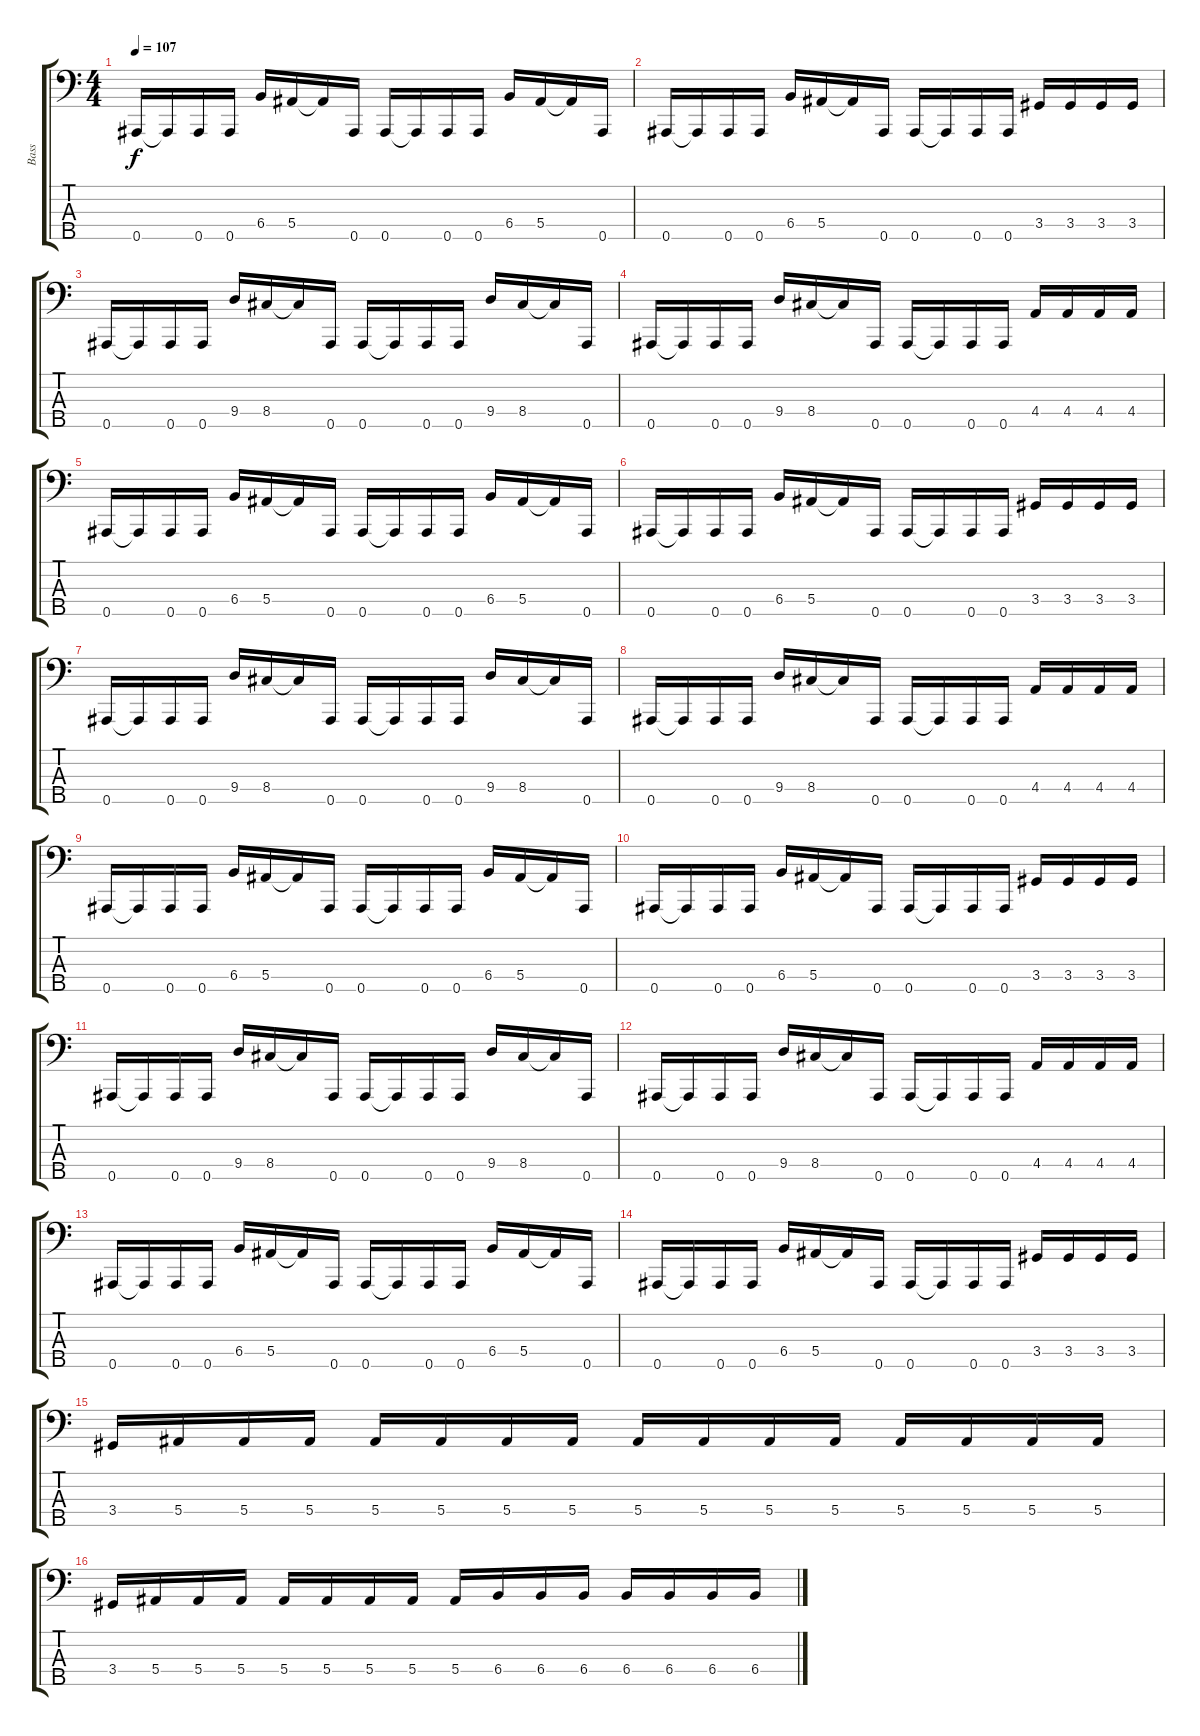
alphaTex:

\track ("Bass" "Bass") {instrument electricbasspick}
\staff {score tabs}
\tuning (G2 Eb2 Bb1 F1 Bb0) {hide}
\ts (4 4)
\tempo 107
\clef f4
\ks c
0.5.16{dy f} 0.5{t}.16 0.5.16 0.5.16 6.4.16 5.4.16 5.4{t}.16 0.5.16 0.5.16 0.5{t}.16 0.5.16 0.5.16 6.4.16 5.4.16 5.4{t}.16 0.5.16 |
0.5.16 0.5{t}.16 0.5.16 0.5.16 6.4.16 5.4.16 5.4{t}.16 0.5.16 0.5.16 0.5{t}.16 0.5.16 0.5.16 3.4.16 3.4.16 3.4.16 3.4.16 |
0.5.16 0.5{t}.16 0.5.16 0.5.16 9.4.16 8.4.16 8.4{t}.16 0.5.16 0.5.16 0.5{t}.16 0.5.16 0.5.16 9.4.16 8.4.16 8.4{t}.16 0.5.16 |
0.5.16 0.5{t}.16 0.5.16 0.5.16 9.4.16 8.4.16 8.4{t}.16 0.5.16 0.5.16 0.5{t}.16 0.5.16 0.5.16 4.4.16 4.4.16 4.4.16 4.4.16 |
0.5.16 0.5{t}.16 0.5.16 0.5.16 6.4.16 5.4.16 5.4{t}.16 0.5.16 0.5.16 0.5{t}.16 0.5.16 0.5.16 6.4.16 5.4.16 5.4{t}.16 0.5.16 |
0.5.16 0.5{t}.16 0.5.16 0.5.16 6.4.16 5.4.16 5.4{t}.16 0.5.16 0.5.16 0.5{t}.16 0.5.16 0.5.16 3.4.16 3.4.16 3.4.16 3.4.16 |
0.5.16 0.5{t}.16 0.5.16 0.5.16 9.4.16 8.4.16 8.4{t}.16 0.5.16 0.5.16 0.5{t}.16 0.5.16 0.5.16 9.4.16 8.4.16 8.4{t}.16 0.5.16 |
0.5.16 0.5{t}.16 0.5.16 0.5.16 9.4.16 8.4.16 8.4{t}.16 0.5.16 0.5.16 0.5{t}.16 0.5.16 0.5.16 4.4.16 4.4.16 4.4.16 4.4.16 |
0.5.16 0.5{t}.16 0.5.16 0.5.16 6.4.16 5.4.16 5.4{t}.16 0.5.16 0.5.16 0.5{t}.16 0.5.16 0.5.16 6.4.16 5.4.16 5.4{t}.16 0.5.16 |
0.5.16 0.5{t}.16 0.5.16 0.5.16 6.4.16 5.4.16 5.4{t}.16 0.5.16 0.5.16 0.5{t}.16 0.5.16 0.5.16 3.4.16 3.4.16 3.4.16 3.4.16 |
0.5.16 0.5{t}.16 0.5.16 0.5.16 9.4.16 8.4.16 8.4{t}.16 0.5.16 0.5.16 0.5{t}.16 0.5.16 0.5.16 9.4.16 8.4.16 8.4{t}.16 0.5.16 |
0.5.16 0.5{t}.16 0.5.16 0.5.16 9.4.16 8.4.16 8.4{t}.16 0.5.16 0.5.16 0.5{t}.16 0.5.16 0.5.16 4.4.16 4.4.16 4.4.16 4.4.16 |
0.5.16 0.5{t}.16 0.5.16 0.5.16 6.4.16 5.4.16 5.4{t}.16 0.5.16 0.5.16 0.5{t}.16 0.5.16 0.5.16 6.4.16 5.4.16 5.4{t}.16 0.5.16 |
0.5.16 0.5{t}.16 0.5.16 0.5.16 6.4.16 5.4.16 5.4{t}.16 0.5.16 0.5.16 0.5{t}.16 0.5.16 0.5.16 3.4.16 3.4.16 3.4.16 3.4.16 |
3.4.16 5.4.16 5.4.16 5.4.16 5.4.16 5.4.16 5.4.16 5.4.16 5.4.16 5.4.16 5.4.16 5.4.16 5.4.16 5.4.16 5.4.16 5.4.16 |
3.4.16 5.4.16 5.4.16 5.4.16 5.4.16 5.4.16 5.4.16 5.4.16 5.4.16 6.4.16 6.4.16 6.4.16 6.4.16 6.4.16 6.4.16 6.4.16
